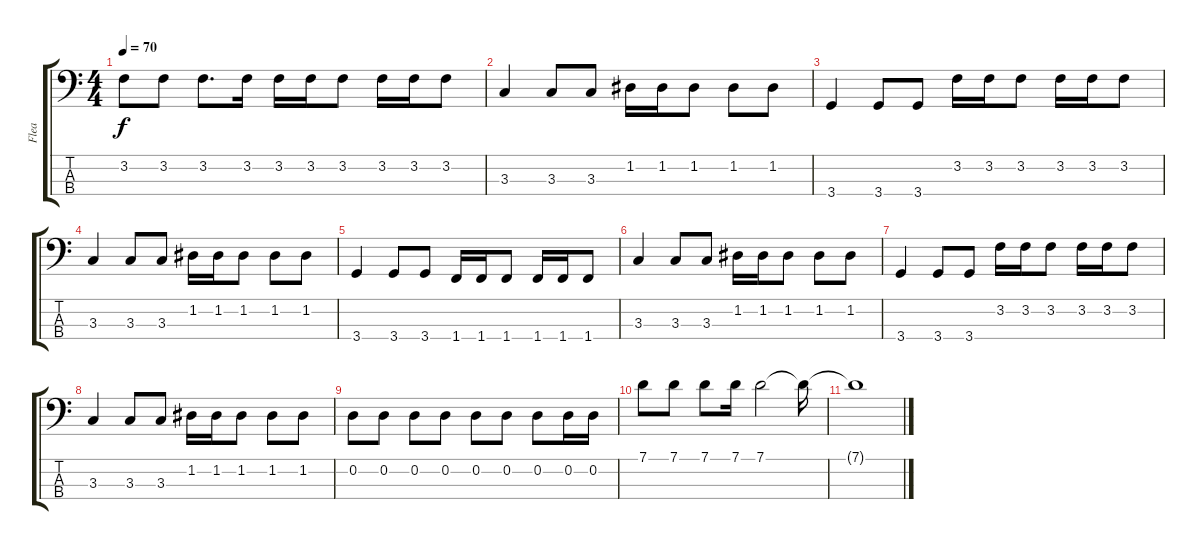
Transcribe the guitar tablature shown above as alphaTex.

\track ("Flea" "Flea") {instrument electricbassfinger}
\staff {score tabs}
\tuning (G2 D2 A1 E1) {hide}
\ts (4 4)
\tempo 70
\clef f4
\ks c
3.2.8{dy f} 3.2.8 3.2.8{d} 3.2.16 3.2.16 3.2.16 3.2.8 3.2.16 3.2.16 3.2.8 |
3.3.4 3.3.8 3.3.8 1.2.16 1.2.16 1.2.8 1.2.8 1.2.8 |
3.4.4 3.4.8 3.4.8 3.2.16 3.2.16 3.2.8 3.2.16 3.2.16 3.2.8 |
3.3.4 3.3.8 3.3.8 1.2.16 1.2.16 1.2.8 1.2.8 1.2.8 |
3.4.4 3.4.8 3.4.8 1.4.16 1.4.16 1.4.8 1.4.16 1.4.16 1.4.8 |
3.3.4 3.3.8 3.3.8 1.2.16 1.2.16 1.2.8 1.2.8 1.2.8 |
3.4.4 3.4.8 3.4.8 3.2.16 3.2.16 3.2.8 3.2.16 3.2.16 3.2.8 |
3.3.4 3.3.8 3.3.8 1.2.16 1.2.16 1.2.8 1.2.8 1.2.8 |
0.2.8 0.2.8 0.2.8 0.2.8 0.2.8 0.2.8 0.2.8 0.2.16 0.2.16 |
7.1.8 7.1.8 7.1.8 7.1.16 7.1.2 7.1{t}.16 |
7.1{t}.1
